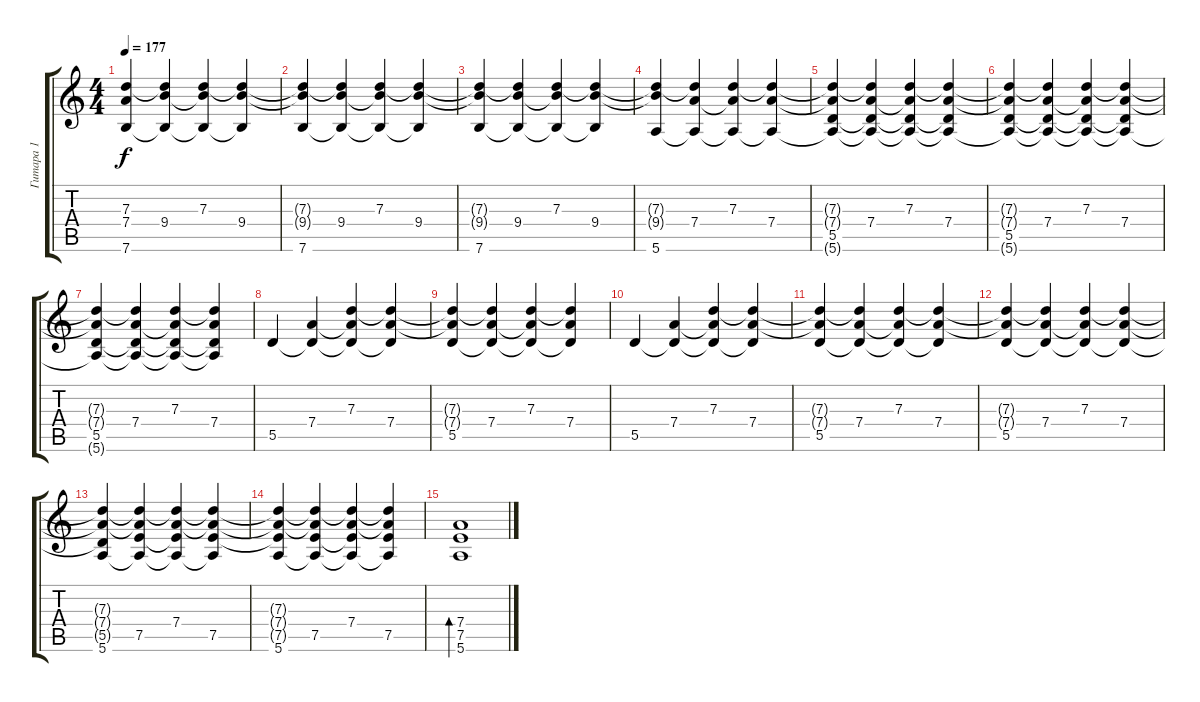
\track ("Гитара 1" "Гитара 1") {instrument overdrivenguitar}
\staff {score tabs}
\tuning (E4 B3 G3 D3 A2 E2) {hide}
\ts (4 4)
\tempo 177
\clef g2
\ks c
(7.3{t} 7.4{t} 7.6).4{dy f} (7.3{t} 9.4 7.6{t}).4 (7.3 9.4{t} 7.6{t}).4 (7.3{t} 9.4 7.6{t}).4 |
(7.3{t} 9.4{t} 7.6).4 (7.3{t} 9.4 7.6{t}).4 (7.3 9.4{t} 7.6{t}).4 (7.3{t} 9.4 7.6{t}).4 |
(7.3{t} 9.4{t} 7.6).4 (7.3{t} 9.4 7.6{t}).4 (7.3 9.4{t} 7.6{t}).4 (7.3{t} 9.4 7.6{t}).4 |
(7.3{t} 9.4{t} 5.6).4 (7.3{t} 7.4 5.6{t}).4 (7.3 7.4{t} 5.6{t}).4 (7.3{t} 7.4 5.6{t}).4 |
(7.3{t} 7.4{t} 5.5 5.6{t}).4 (7.3{t} 7.4 5.5{t} 5.6{t}).4 (7.3 7.4{t} 5.5{t} 5.6{t}).4 (7.3{t} 7.4 5.5{t} 5.6{t}).4 |
(7.3{t} 7.4{t} 5.5 5.6{t}).4 (7.3{t} 7.4 5.5{t} 5.6{t}).4 (7.3 7.4{t} 5.5{t} 5.6{t}).4 (7.3{t} 7.4 5.5{t} 5.6{t}).4 |
(7.3{t} 7.4{t} 5.5 5.6{t}).4 (7.3{t} 7.4 5.5{t} 5.6{t}).4 (7.3 7.4{t} 5.5{t} 5.6{t}).4 (7.3{t} 7.4 5.5{t} 5.6{t}).4 |
5.5.4 (7.4 5.5{t}).4 (7.3 7.4{t} 5.5{t}).4 (7.3{t} 7.4 5.5{t}).4 |
(7.3{t} 7.4{t} 5.5).4 (7.3{t} 7.4 5.5{t}).4 (7.3 7.4{t} 5.5{t}).4 (7.3{t} 7.4 5.5{t}).4 |
5.5.4 (7.4 5.5{t}).4 (7.3 7.4{t} 5.5{t}).4 (7.3{t} 7.4 5.5{t}).4 |
(7.3{t} 7.4{t} 5.5).4 (7.3{t} 7.4 5.5{t}).4 (7.3 7.4{t} 5.5{t}).4 (7.3{t} 7.4 5.5{t}).4 |
(7.3{t} 7.4{t} 5.5).4 (7.3{t} 7.4 5.5{t}).4 (7.3 7.4{t} 5.5{t}).4 (7.3{t} 7.4 5.5{t}).4 |
(7.3{t} 7.4{t} 5.5{t} 5.6).4 (7.3{t} 7.4{t} 7.5 5.6{t}).4 (7.3{t} 7.4 7.5{t} 5.6{t}).4 (7.3{t} 7.4{t} 7.5 5.6{t}).4 |
(7.3{t} 7.4{t} 7.5{t} 5.6).4 (7.3{t} 7.4{t} 7.5 5.6{t}).4 (7.3{t} 7.4 7.5{t} 5.6{t}).4 (7.3{t} 7.4{t} 7.5 5.6{t}).4 |
(7.4 7.5 5.6).1{bd 480}
